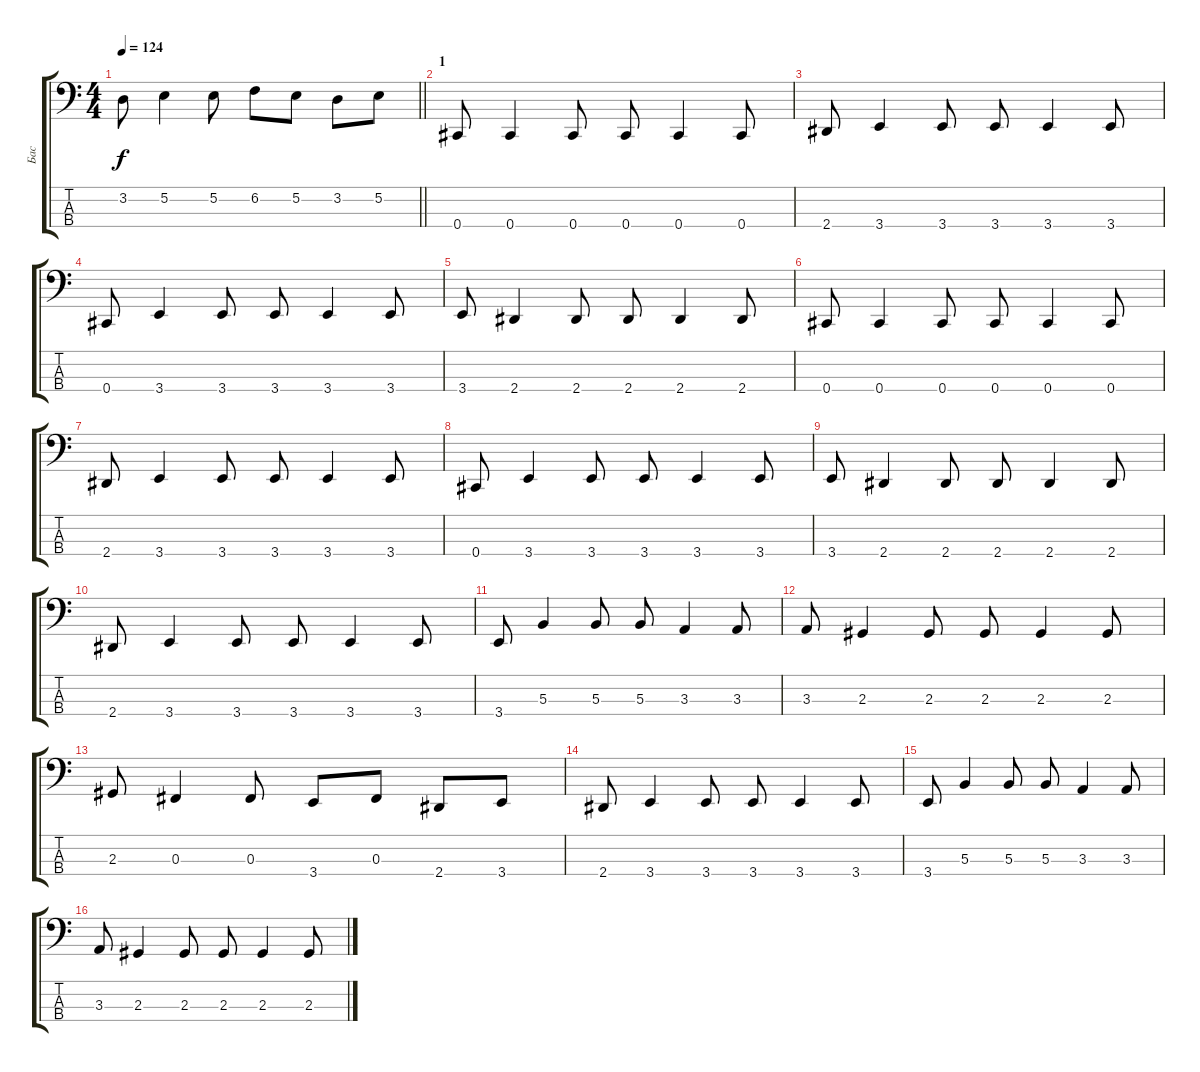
\track ("Бас" "Бас") {instrument electricbasspick}
\staff {score tabs}
\tuning (E2 B1 Gb1 Db1) {hide}
\ts (4 4)
\tempo 124
\clef f4
\barLineRight lightlight
\ks c
3.2.8{dy f} 5.2.4 5.2.8 6.2.8 5.2.8 3.2.8 5.2.8 |
\section ("" "1")
0.4.8 0.4.4 0.4.8 0.4.8 0.4.4 0.4.8 |
2.4.8 3.4.4 3.4.8 3.4.8 3.4.4 3.4.8 |
0.4.8 3.4.4 3.4.8 3.4.8 3.4.4 3.4.8 |
3.4.8 2.4.4 2.4.8 2.4.8 2.4.4 2.4.8 |
0.4.8 0.4.4 0.4.8 0.4.8 0.4.4 0.4.8 |
2.4.8 3.4.4 3.4.8 3.4.8 3.4.4 3.4.8 |
0.4.8 3.4.4 3.4.8 3.4.8 3.4.4 3.4.8 |
3.4.8 2.4.4 2.4.8 2.4.8 2.4.4 2.4.8 |
2.4.8 3.4.4 3.4.8 3.4.8 3.4.4 3.4.8 |
3.4.8 5.3.4 5.3.8 5.3.8 3.3.4 3.3.8 |
3.3.8 2.3.4 2.3.8 2.3.8 2.3.4 2.3.8 |
2.3.8 0.3.4 0.3.8 3.4.8 0.3.8 2.4.8 3.4.8 |
2.4.8 3.4.4 3.4.8 3.4.8 3.4.4 3.4.8 |
3.4.8 5.3.4 5.3.8 5.3.8 3.3.4 3.3.8 |
3.3.8 2.3.4 2.3.8 2.3.8 2.3.4 2.3.8
